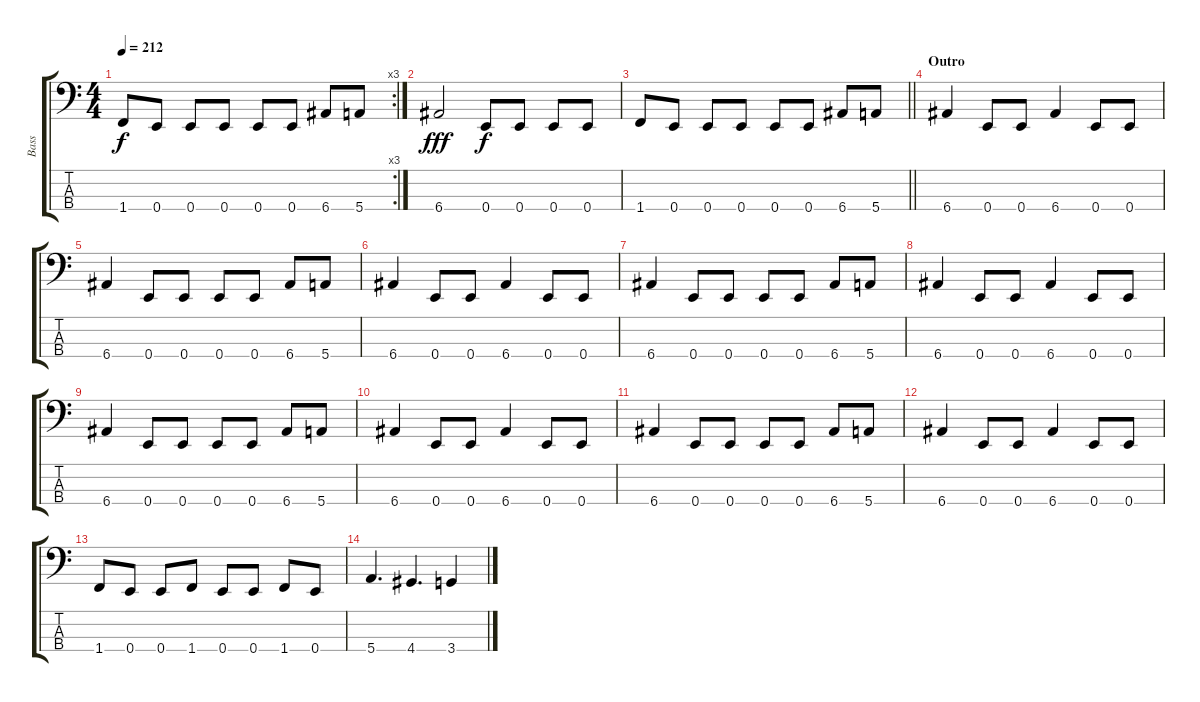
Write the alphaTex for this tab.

\track ("Bass" "Bass") {instrument electricbasspick}
\staff {score tabs}
\tuning (G2 D2 A1 E1) {hide}
\rc 3
\ts (4 4)
\tempo 212
\clef f4
\ks c
1.4.8{dy f} 0.4.8 0.4.8 0.4.8 0.4.8 0.4.8 6.4.8 5.4.8 |
6.4.2{dy fff} 0.4.8{dy f} 0.4.8 0.4.8 0.4.8 |
\barLineRight lightlight
1.4.8 0.4.8 0.4.8 0.4.8 0.4.8 0.4.8 6.4.8 5.4.8 |
\section ("" "Outro")
6.4.4 0.4.8 0.4.8 6.4.4 0.4.8 0.4.8 |
6.4.4 0.4.8 0.4.8 0.4.8 0.4.8 6.4.8 5.4.8 |
6.4.4 0.4.8 0.4.8 6.4.4 0.4.8 0.4.8 |
6.4.4 0.4.8 0.4.8 0.4.8 0.4.8 6.4.8 5.4.8 |
6.4.4 0.4.8 0.4.8 6.4.4 0.4.8 0.4.8 |
6.4.4 0.4.8 0.4.8 0.4.8 0.4.8 6.4.8 5.4.8 |
6.4.4 0.4.8 0.4.8 6.4.4 0.4.8 0.4.8 |
6.4.4 0.4.8 0.4.8 0.4.8 0.4.8 6.4.8 5.4.8 |
6.4.4 0.4.8 0.4.8 6.4.4 0.4.8 0.4.8 |
1.4.8 0.4.8 0.4.8 1.4.8 0.4.8 0.4.8 1.4.8 0.4.8 |
5.4.4{d} 4.4.4{d} 3.4.4
